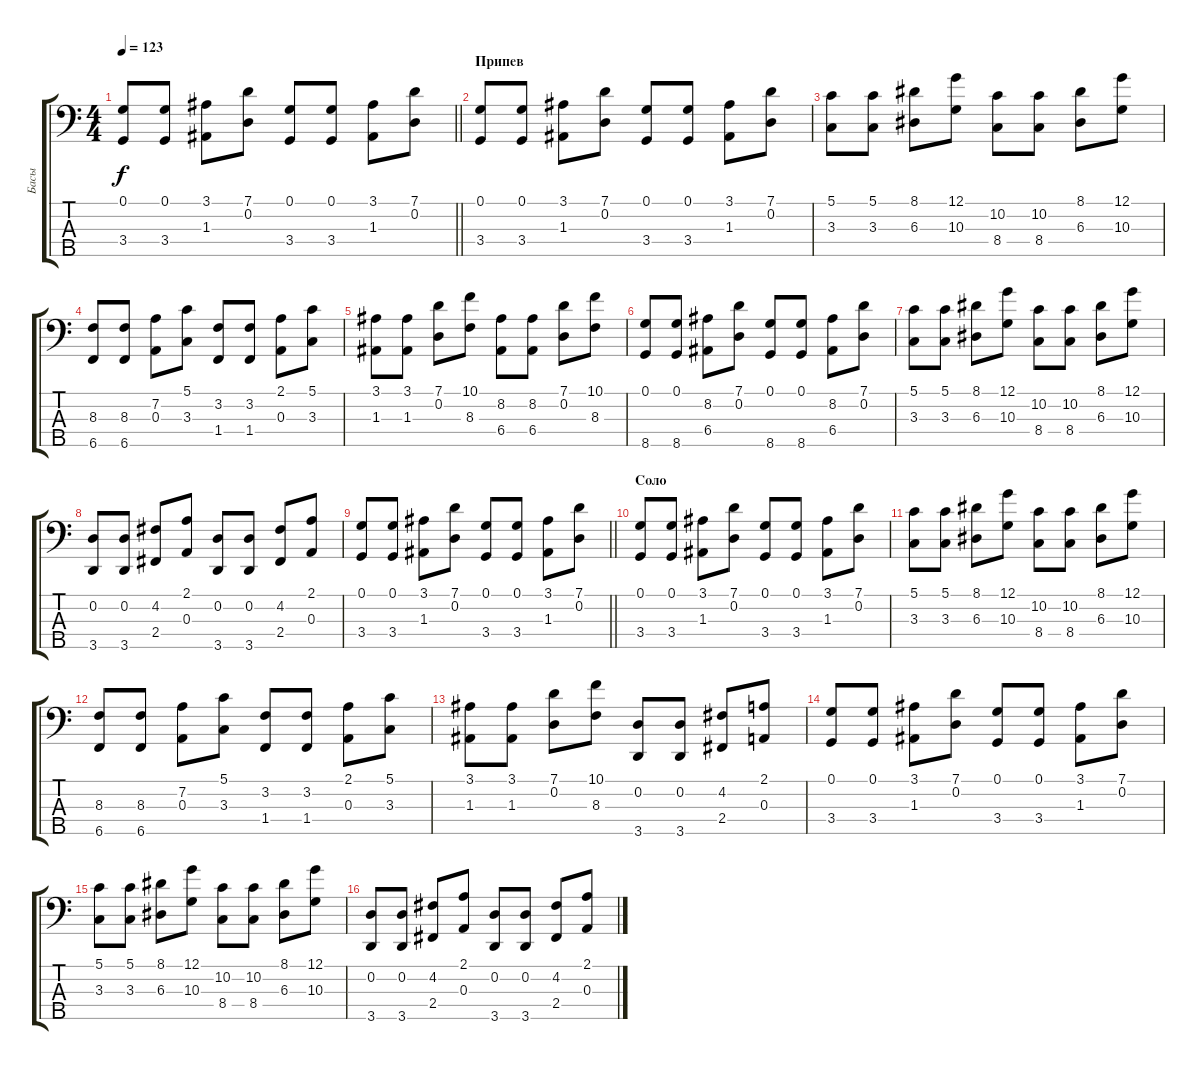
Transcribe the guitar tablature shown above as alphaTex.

\track ("Басы" "Басы") {instrument synthbass2}
\staff {score tabs}
\tuning (G2 D2 A1 E1 B0) {hide}
\ts (4 4)
\tempo 123
\clef f4
\barLineRight lightlight
\ks c
(0.1 3.4).8{dy f} (0.1 3.4).8 (3.1 1.3).8 (7.1 0.2).8 (0.1 3.4).8 (0.1 3.4).8 (3.1 1.3).8 (7.1 0.2).8 |
\section ("" "Припев")
(0.1 3.4).8 (0.1 3.4).8 (3.1 1.3).8 (7.1 0.2).8 (0.1 3.4).8 (0.1 3.4).8 (3.1 1.3).8 (7.1 0.2).8 |
(5.1 3.3).8 (5.1 3.3).8 (8.1 6.3).8 (12.1 10.3).8 (10.2 8.4).8 (10.2 8.4).8 (8.1 6.3).8 (12.1 10.3).8 |
(8.3 6.5).8 (8.3 6.5).8 (7.2 0.3).8 (5.1 3.3).8 (3.2 1.4).8 (3.2 1.4).8 (2.1 0.3).8 (5.1 3.3).8 |
(3.1 1.3).8 (3.1 1.3).8 (7.1 0.2).8 (10.1 8.3).8 (8.2 6.4).8 (8.2 6.4).8 (7.1 0.2).8 (10.1 8.3).8 |
(0.1 8.5).8 (0.1 8.5).8 (8.2 6.4).8 (7.1 0.2).8 (0.1 8.5).8 (0.1 8.5).8 (8.2 6.4).8 (7.1 0.2).8 |
(5.1 3.3).8 (5.1 3.3).8 (8.1 6.3).8 (12.1 10.3).8 (10.2 8.4).8 (10.2 8.4).8 (8.1 6.3).8 (12.1 10.3).8 |
(0.2 3.5).8 (0.2 3.5).8 (4.2 2.4).8 (2.1 0.3).8 (0.2 3.5).8 (0.2 3.5).8 (4.2 2.4).8 (2.1 0.3).8 |
\barLineRight lightlight
(0.1 3.4).8 (0.1 3.4).8 (3.1 1.3).8 (7.1 0.2).8 (0.1 3.4).8 (0.1 3.4).8 (3.1 1.3).8 (7.1 0.2).8 |
\section ("" "Соло")
(0.1 3.4).8 (0.1 3.4).8 (3.1 1.3).8 (7.1 0.2).8 (0.1 3.4).8 (0.1 3.4).8 (3.1 1.3).8 (7.1 0.2).8 |
(5.1 3.3).8 (5.1 3.3).8 (8.1 6.3).8 (12.1 10.3).8 (10.2 8.4).8 (10.2 8.4).8 (8.1 6.3).8 (12.1 10.3).8 |
(8.3 6.5).8 (8.3 6.5).8 (7.2 0.3).8 (5.1 3.3).8 (3.2 1.4).8 (3.2 1.4).8 (2.1 0.3).8 (5.1 3.3).8 |
(3.1 1.3).8 (3.1 1.3).8 (7.1 0.2).8 (10.1 8.3).8 (0.2 3.5).8 (0.2 3.5).8 (4.2 2.4).8 (2.1 0.3).8 |
(0.1 3.4).8 (0.1 3.4).8 (3.1 1.3).8 (7.1 0.2).8 (0.1 3.4).8 (0.1 3.4).8 (3.1 1.3).8 (7.1 0.2).8 |
(5.1 3.3).8 (5.1 3.3).8 (8.1 6.3).8 (12.1 10.3).8 (10.2 8.4).8 (10.2 8.4).8 (8.1 6.3).8 (12.1 10.3).8 |
(0.2 3.5).8 (0.2 3.5).8 (4.2 2.4).8 (2.1 0.3).8 (0.2 3.5).8 (0.2 3.5).8 (4.2 2.4).8 (2.1 0.3).8
